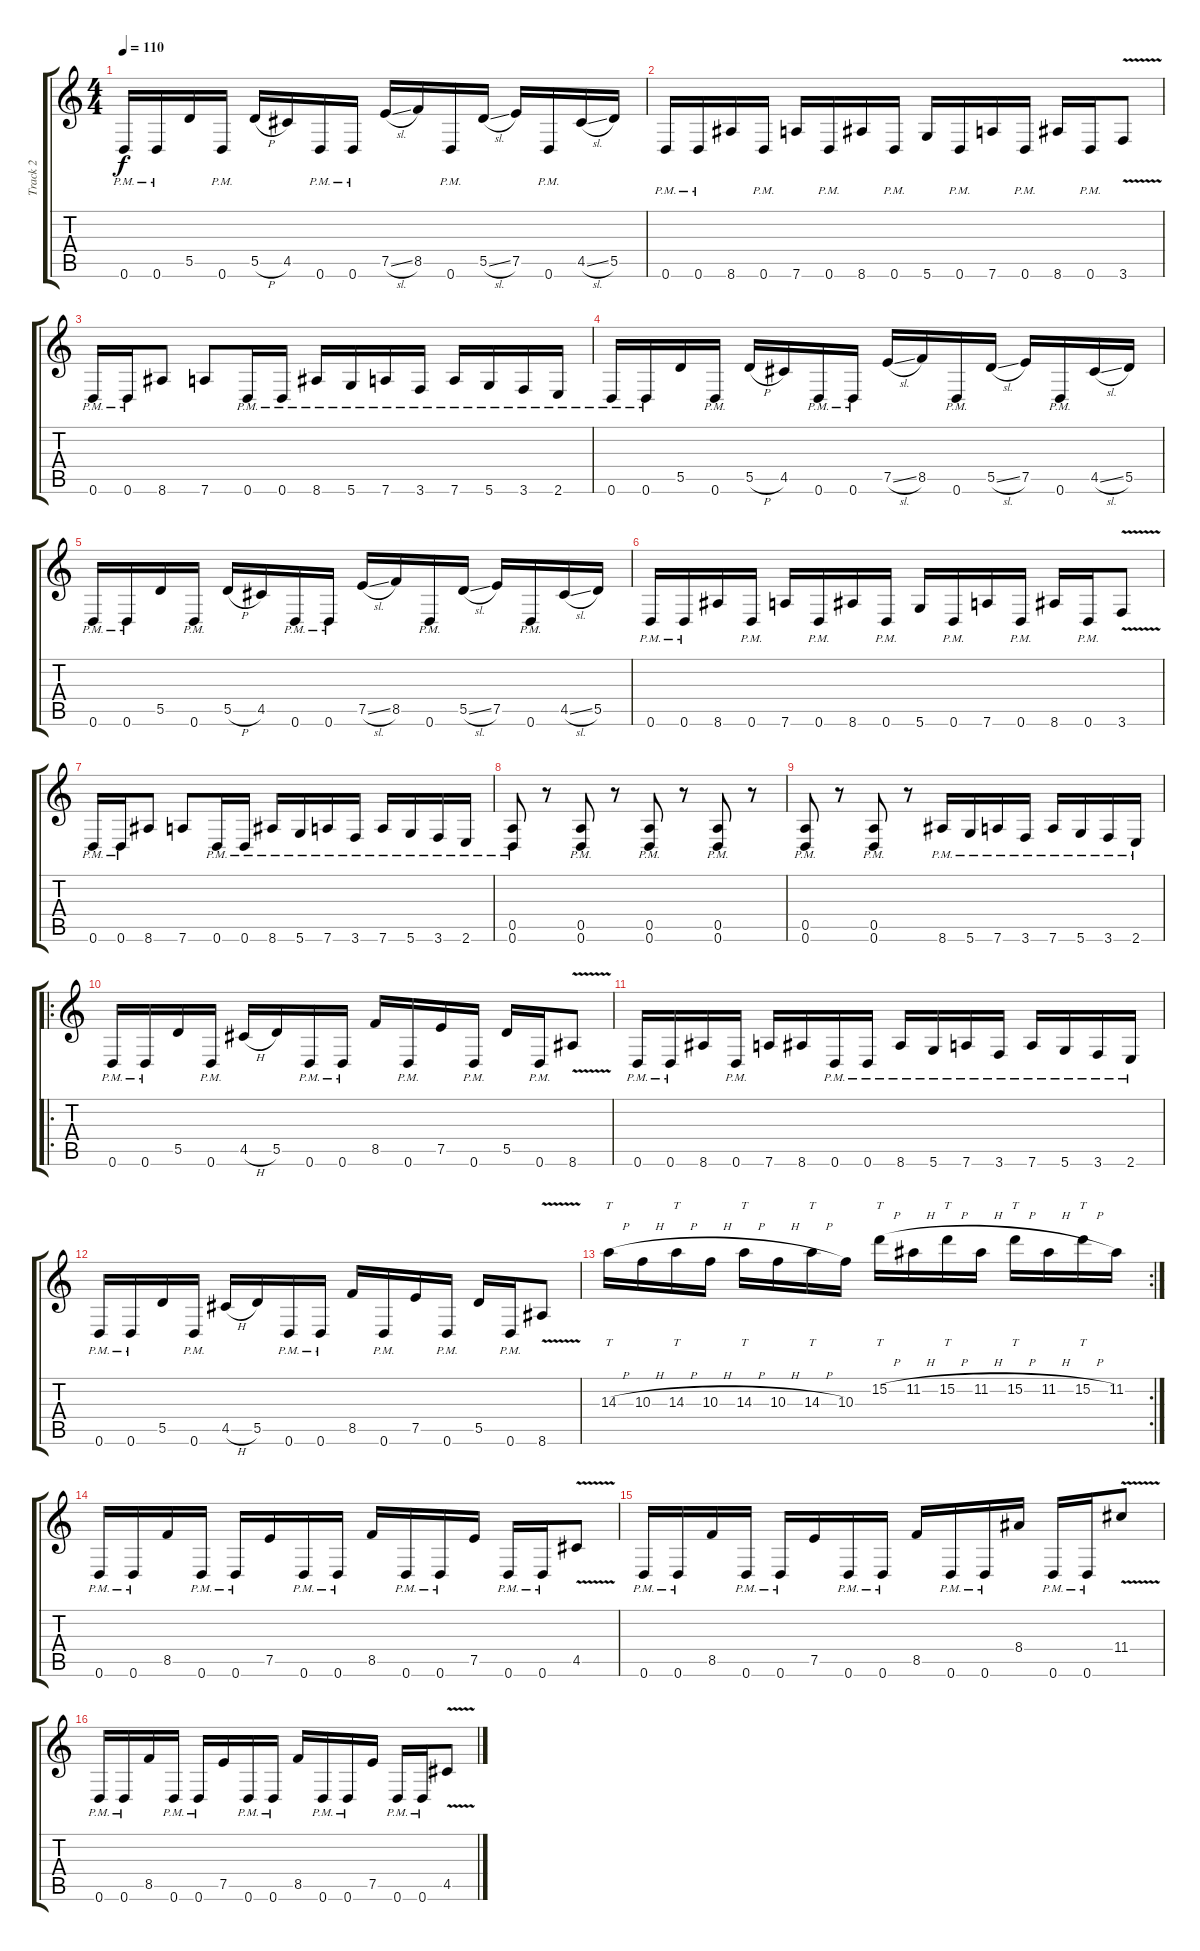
\track ("Track 2" "Track 2") {instrument distortionguitar}
\staff {score tabs}
\tuning (E4 B3 G3 D3 A2 D2) {hide}
\ts (4 4)
\tempo 110
\clef g2
\ks c
0.6{pm}.16{dy f} 0.6{pm}.16 5.5.16 0.6{pm}.16 5.5{h}.16 4.5.16 0.6{pm}.16 0.6{pm}.16 7.5{sl}.16 8.5.16 0.6{pm}.16 5.5{sl}.16 7.5.16 0.6{pm}.16 4.5{sl}.16 5.5.16 |
0.6{pm}.16 0.6{pm}.16 8.6.16 0.6{pm}.16 7.6.16 0.6{pm}.16 8.6.16 0.6{pm}.16 5.6.16 0.6{pm}.16 7.6.16 0.6{pm}.16 8.6.16 0.6{pm}.16 3.6{v}.8 |
0.6{pm}.16 0.6{pm}.16 8.6.8 7.6.8 0.6{pm}.16 0.6{pm}.16 8.6{pm}.16 5.6{pm}.16 7.6{pm}.16 3.6{pm}.16 7.6{pm}.16 5.6{pm}.16 3.6{pm}.16 2.6{pm}.16 |
0.6{pm}.16 0.6{pm}.16 5.5.16 0.6{pm}.16 5.5{h}.16 4.5.16 0.6{pm}.16 0.6{pm}.16 7.5{sl}.16 8.5.16 0.6{pm}.16 5.5{sl}.16 7.5.16 0.6{pm}.16 4.5{sl}.16 5.5.16 |
0.6{pm}.16 0.6{pm}.16 5.5.16 0.6{pm}.16 5.5{h}.16 4.5.16 0.6{pm}.16 0.6{pm}.16 7.5{sl}.16 8.5.16 0.6{pm}.16 5.5{sl}.16 7.5.16 0.6{pm}.16 4.5{sl}.16 5.5.16 |
0.6{pm}.16 0.6{pm}.16 8.6.16 0.6{pm}.16 7.6.16 0.6{pm}.16 8.6.16 0.6{pm}.16 5.6.16 0.6{pm}.16 7.6.16 0.6{pm}.16 8.6.16 0.6{pm}.16 3.6{v}.8 |
0.6{pm}.16 0.6{pm}.16 8.6.8 7.6.8 0.6{pm}.16 0.6{pm}.16 8.6{pm}.16 5.6{pm}.16 7.6{pm}.16 3.6{pm}.16 7.6{pm}.16 5.6{pm}.16 3.6{pm}.16 2.6{pm}.16 |
(0.5{pm} 0.6{pm}).8 r.8 (0.5{pm} 0.6{pm}).8 r.8 (0.5{pm} 0.6{pm}).8 r.8 (0.5{pm} 0.6{pm}).8 r.8 |
(0.5{pm} 0.6{pm}).8 r.8 (0.5{pm} 0.6{pm}).8 r.8 8.6{pm}.16 5.6{pm}.16 7.6{pm}.16 3.6{pm}.16 7.6{pm}.16 5.6{pm}.16 3.6{pm}.16 2.6{pm}.16 |
\ro
0.6{pm}.16 0.6{pm}.16 5.5.16 0.6{pm}.16 4.5{h}.16 5.5.16 0.6{pm}.16 0.6{pm}.16 8.5.16 0.6{pm}.16 7.5.16 0.6{pm}.16 5.5.16 0.6{pm}.16 8.6{v}.8 |
0.6{pm}.16 0.6{pm}.16 8.6.16 0.6{pm}.16 7.6.16 8.6.16 0.6{pm}.16 0.6{pm}.16 8.6{pm}.16 5.6{pm}.16 7.6{pm}.16 3.6{pm}.16 7.6{pm}.16 5.6{pm}.16 3.6{pm}.16 2.6{pm}.16 |
0.6{pm}.16 0.6{pm}.16 5.5.16 0.6{pm}.16 4.5{h}.16 5.5.16 0.6{pm}.16 0.6{pm}.16 8.5.16 0.6{pm}.16 7.5.16 0.6{pm}.16 5.5.16 0.6{pm}.16 8.6{v}.8 |
\rc 2
14.3{h}.16{tt} 10.3{h}.16 14.3{h}.16{tt} 10.3{h}.16 14.3{h}.16{tt} 10.3{h}.16 14.3{h}.16{tt} 10.3.16 15.2{h}.16{tt} 11.2{h}.16 15.2{h}.16{tt} 11.2{h}.16 15.2{h}.16{tt} 11.2{h}.16 15.2{h}.16{tt} 11.2.16 |
0.6{pm}.16 0.6{pm}.16 8.5.16 0.6{pm}.16 0.6{pm}.16 7.5.16 0.6{pm}.16 0.6{pm}.16 8.5.16 0.6{pm}.16 0.6{pm}.16 7.5.16 0.6{pm}.16 0.6{pm}.16 4.5{v}.8 |
0.6{pm}.16 0.6{pm}.16 8.5.16 0.6{pm}.16 0.6{pm}.16 7.5.16 0.6{pm}.16 0.6{pm}.16 8.5.16 0.6{pm}.16 0.6{pm}.16 8.4.16 0.6{pm}.16 0.6{pm}.16 11.4{v}.8 |
0.6{pm}.16 0.6{pm}.16 8.5.16 0.6{pm}.16 0.6{pm}.16 7.5.16 0.6{pm}.16 0.6{pm}.16 8.5.16 0.6{pm}.16 0.6{pm}.16 7.5.16 0.6{pm}.16 0.6{pm}.16 4.5{v}.8
